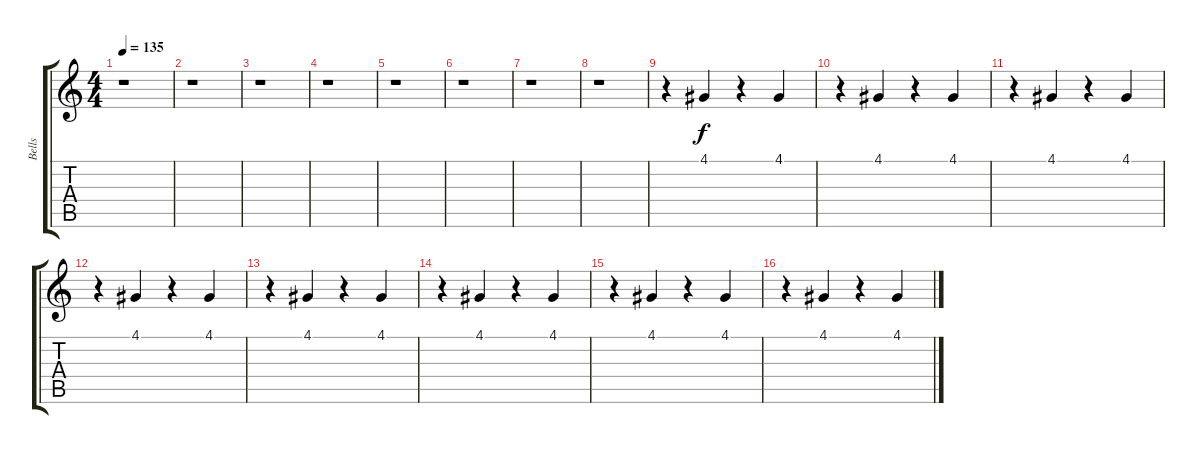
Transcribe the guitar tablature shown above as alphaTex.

\track ("Bells" "Bells") {instrument tubularbells}
\staff {score tabs}
\tuning (E4 B3 G3 D3 A2 E2) {hide}
\ts (4 4)
\tempo 135
\clef g2
\ks c
r.1{dy f} |
r.1 |
r.1 |
r.1 |
r.1 |
r.1 |
r.1 |
r.1 |
r.4 4.1.4 r.4 4.1.4 |
r.4 4.1.4 r.4 4.1.4 |
r.4 4.1.4 r.4 4.1.4 |
r.4 4.1.4 r.4 4.1.4 |
r.4 4.1.4 r.4 4.1.4 |
r.4 4.1.4 r.4 4.1.4 |
r.4 4.1.4 r.4 4.1.4 |
r.4 4.1.4 r.4 4.1.4
